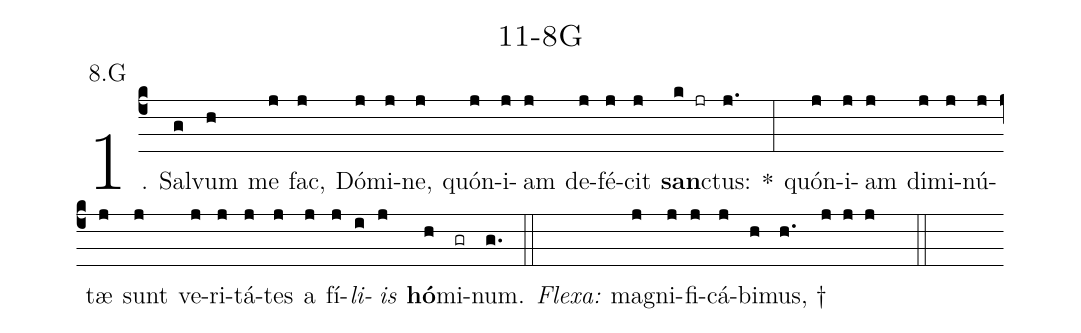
name: 11-8G;
annotation: 8.G;
%%
(c4)1. Sal(g)vum(h) me(j) fac,(j) Dó(j)mi(j)ne,(j) quón(j)i(j)am(j) de(j)fé(j)cit(j) <b>san</b>(k jr)ctus:(j.) *(:) quón(j)i(j)am(j) di(j)mi(j)nú(j)tæ(j) sunt(j) ve(j)ri(j)tá(j)tes(j) a(j) fí(j)<i>li</i>(i)<i>is</i>(j) <b>hó</b>(h)mi(gr)num.(g.) (::)
<i>Flexa:</i>(////)  ma(j)gni(j)fi(j)cá(j)bi(h)mus, †(h.//// j j j  ::)
